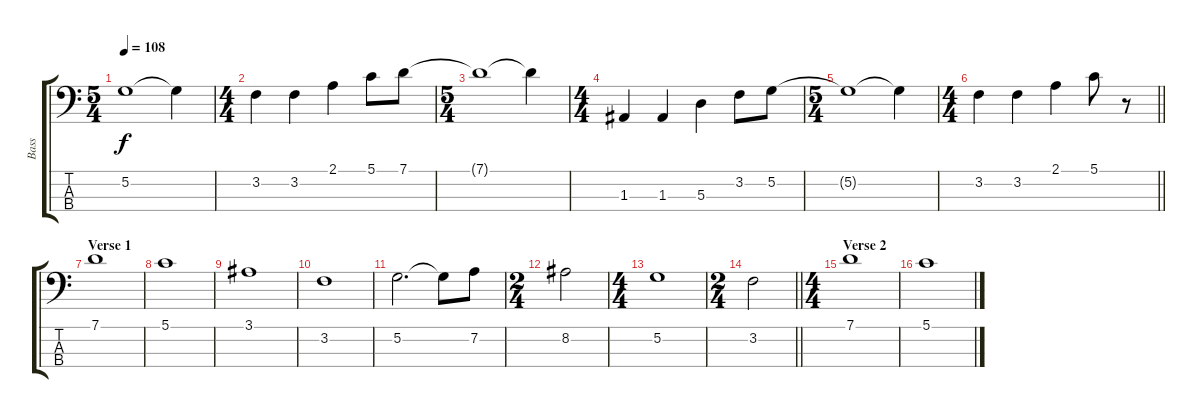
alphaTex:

\track ("Bass" "Bass") {instrument electricbassfinger}
\staff {score tabs}
\tuning (G2 D2 A1 E1) {hide}
\ts (5 4)
\tempo 108
\clef f4
\ks c
5.2{t}.1{dy f} 5.2{t}.4 |
\ts (4 4)
3.2.4 3.2.4 2.1.4 5.1.8 7.1.8 |
\ts (5 4)
7.1{t}.1 7.1{t}.4 |
\ts (4 4)
1.3.4 1.3.4 5.3.4 3.2.8 5.2.8 |
\ts (5 4)
5.2{t}.1 5.2{t}.4 |
\ts (4 4)
\barLineRight lightlight
3.2.4 3.2.4 2.1.4 5.1.8 r.8 |
\section ("" "Verse 1")
7.1.1 |
5.1.1 |
3.1.1 |
3.2.1 |
5.2.2{d} 5.2{t}.8 7.2.8 |
\ts (2 4)
8.2.2 |
\ts (4 4)
5.2.1 |
\ts (2 4)
\barLineRight lightlight
3.2.2 |
\ts (4 4)
\section ("" "Verse 2")
7.1.1 |
5.1.1
